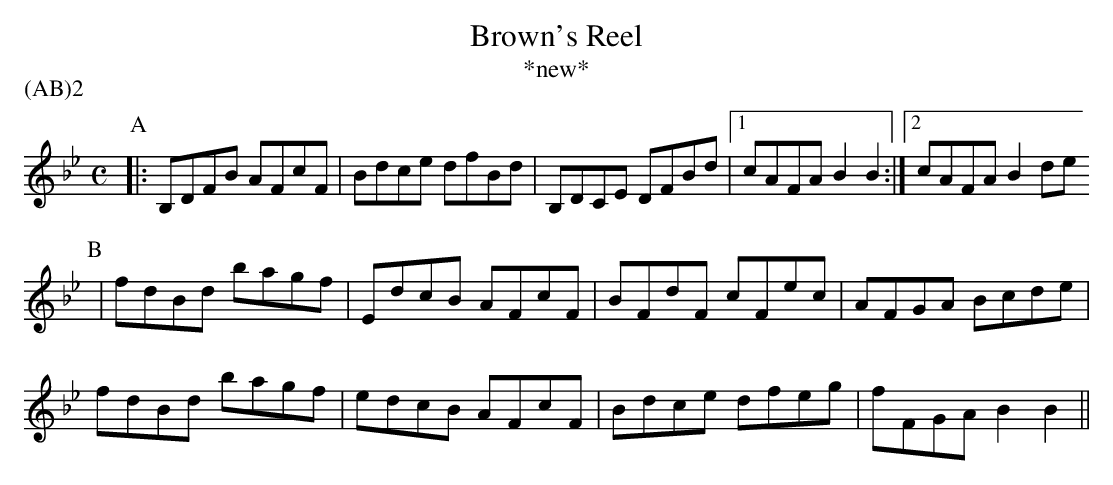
X:1
T:Brown's Reel
T:*new*
P:(AB)2
M:C
L:1/8
K:Bb
P:A
|: B,DFB AFcF   |Bdce dfBd   |B,DCE DFBd   |1 cAFA B2B2  :|2 cAFA B2 de
P:B
| fdBd bagf | EdcB AFcF  |  BFdF cFec    |   AFGA Bcde    |
fdBd bagf   | edcB AFcF  |  Bdce dfeg    |   fFGA B2B2    ||
